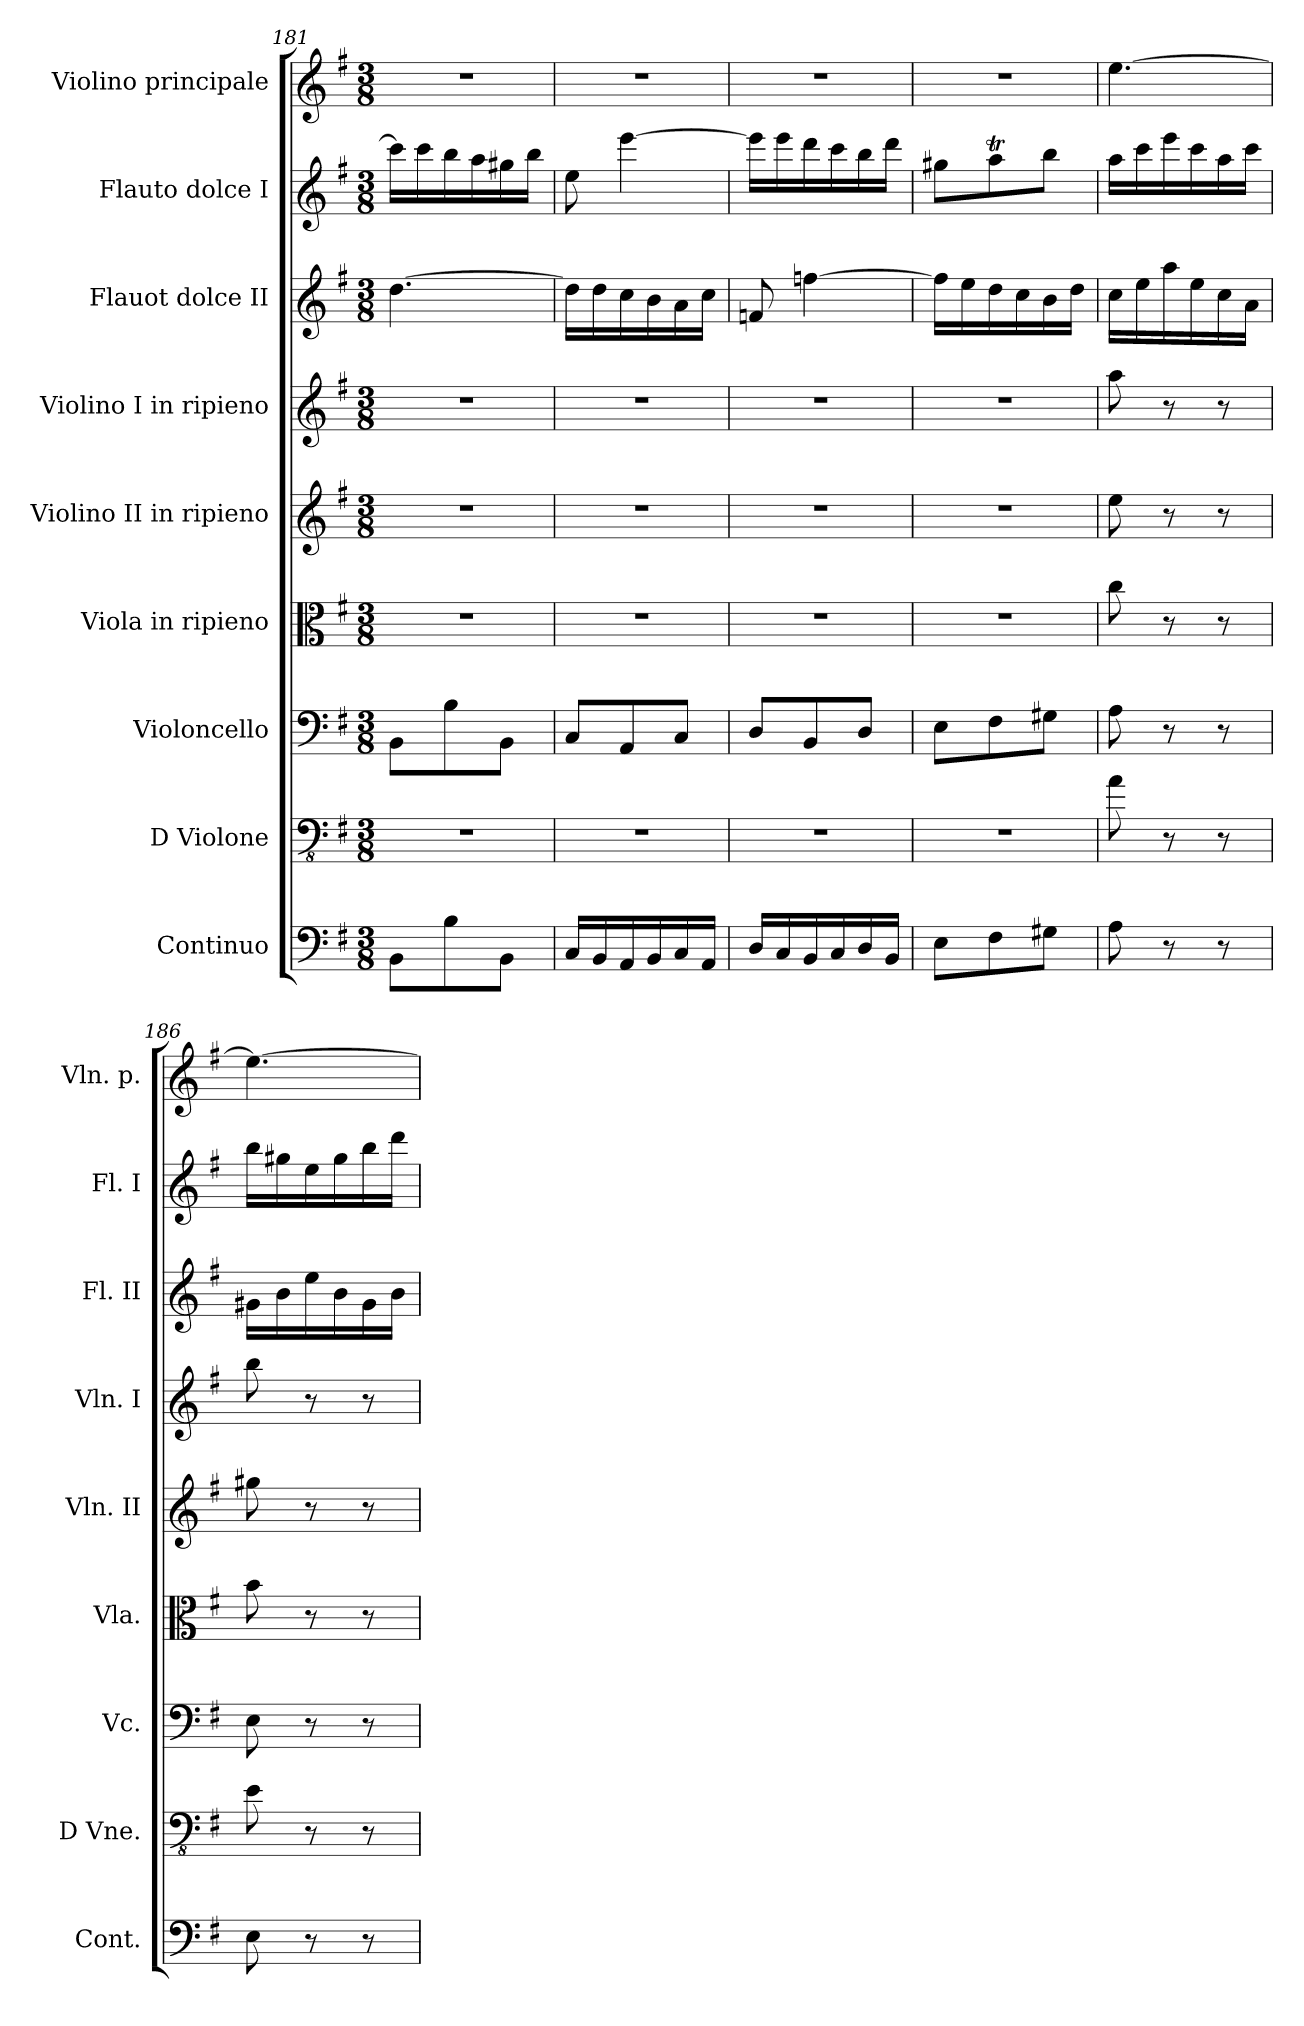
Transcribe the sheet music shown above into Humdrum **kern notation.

**kern	**kern	**kern	**kern	**kern	**kern	**kern	**kern	**kern
*part9	*part8	*part7	*part6	*part5	*part4	*part3	*part2	*part1
*staff9	*staff8	*staff7	*staff6	*staff5	*staff4	*staff3	*staff2	*staff1
*I"Continuo	*I"D Violone	*I"Violoncello	*I"Viola in ripieno	*I"Violino II in ripieno	*I"Violino I in ripieno	*I"Flauot dolce II	*I"Flauto dolce I	*I"Violino principale
*I'Cont.	*I'D Vne.	*I'Vc.	*I'Vla.	*I'Vln. II	*I'Vln. I	*I'Fl. II	*I'Fl. I	*I'Vln. p.
!!LO:PB:g=z
*clefF4	*clefFv4	*clefF4	*clefC3	*clefG2	*clefG2	*clefG2	*clefG2	*clefG2
*	*ITrd7c12	*	*	*	*	*	*	*
*k[f#]	*k[f#]	*k[f#]	*k[f#]	*k[f#]	*k[f#]	*k[f#]	*k[f#]	*k[f#]
*M3/8	*M3/8	*M3/8	*M3/8	*M3/8	*M3/8	*M3/8	*M3/8	*M3/8
=181	=181	=181	=181	=181	=181	=181	=181	=181
8BB\L	4.r	8BB\L	4.r	4.r	4.r	[4.dd\	16ccc\LL]	4.r
.	.	.	.	.	.	.	16ccc\	.
8B\	.	8B\	.	.	.	.	16bb\	.
.	.	.	.	.	.	.	16aa\	.
8BB\J	.	8BB\J	.	.	.	.	16gg#X\	.
.	.	.	.	.	.	.	16bb\JJ	.
=182	=182	=182	=182	=182	=182	=182	=182	=182
16C/LL	4.r	8C/L	4.r	4.r	4.r	16dd\LL]	8ee\	4.r
16BB/	.	.	.	.	.	16dd\	.	.
16AA/	.	8AA/	.	.	.	16cc\	[4eee\	.
16BB/	.	.	.	.	.	16b\	.	.
16C/	.	8C/J	.	.	.	16a\	.	.
16AA/JJ	.	.	.	.	.	16cc\JJ	.	.
=183	=183	=183	=183	=183	=183	=183	=183	=183
16D/LL	4.r	8D/L	4.r	4.r	4.r	8fn/	16eee\LL]	4.r
16C/	.	.	.	.	.	.	16eee\	.
16BB/	.	8BB/	.	.	.	[4ffn\	16ddd\	.
16C/	.	.	.	.	.	.	16ccc\	.
16D/	.	8D/J	.	.	.	.	16bb\	.
16BB/JJ	.	.	.	.	.	.	16ddd\JJ	.
=184	=184	=184	=184	=184	=184	=184	=184	=184
8E\L	4.r	8E\L	4.r	4.r	4.r	16ff\LL]	8gg#X\L	4.r
.	.	.	.	.	.	16ee\	.	.
8F#\	.	8F#\	.	.	.	16dd\	8aaT\	.
.	.	.	.	.	.	16cc\	.	.
8G#X\J	.	8G#X\J	.	.	.	16b\	8bb\J	.
.	.	.	.	.	.	16dd\JJ	.	.
=185	=185	=185	=185	=185	=185	=185	=185	=185
8A\	8AA\	8A\	8cc\	8ee\	8aa\	16cc\LL	16aa\LL	[4.ee\
.	.	.	.	.	.	16ee\	16ccc\	.
8r	8r	8r	8r	8r	8r	16aa\	16eee\	.
.	.	.	.	.	.	16ee\	16ccc\	.
8r	8r	8r	8r	8r	8r	16cc\	16aa\	.
.	.	.	.	.	.	16a\JJ	16ccc\JJ	.
!!LO:PB:g=z
=186	=186	=186	=186	=186	=186	=186	=186	=186
8E\	8EE\	8E\	8b\	8gg#X\	8bb\	16g#X\LL	16bb\LL	4.ee\_
.	.	.	.	.	.	16b\	16gg#X\	.
8r	8r	8r	8r	8r	8r	16ee\	16ee\	.
.	.	.	.	.	.	16b\	16gg#\	.
8r	8r	8r	8r	8r	8r	16g#\	16bb\	.
.	.	.	.	.	.	16b\JJ	16ddd\JJ	.
=	=	=	=	=	=	=	=	=
*-	*-	*-	*-	*-	*-	*-	*-	*-
